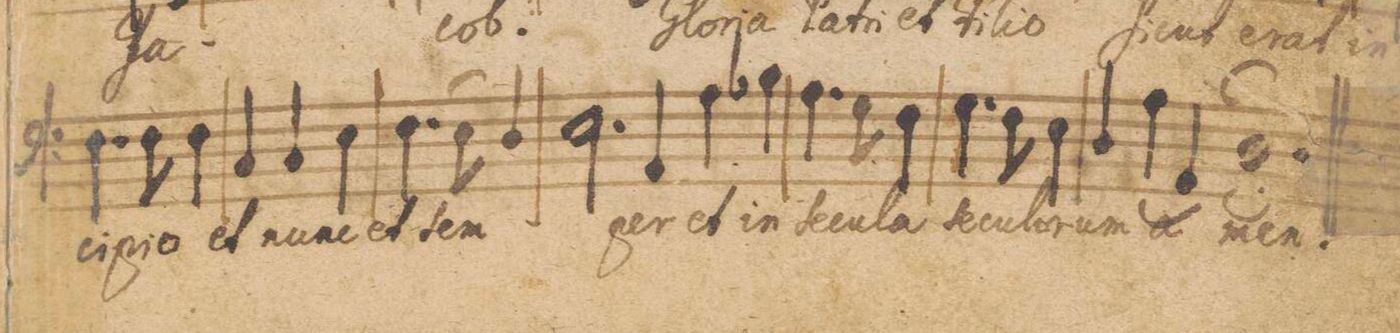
**kern	**text	**text
*I"Baſsus.	*	*
*clefF4	*	*
*k[]	*	*
*met(C|)	*	*
*M3/4	*	*
4.F\	-ci-	.
8F\	-pi-	.
4F\	-o	.
=54	=54	=54
4C/	et	.
4C/	nunc	.
4E\	et	.
=55	=55	=55
4.F\	sem-	.
(8E\	.	.
4D/)	.	.
=56	=56	=56
2.E\	.	.
=57-	=57	=57
4AA/	-per	.
4A\	et	.
4B-X\	in	.
=58	=58	=58
4.A\	se-	.
8G\	-cu-	.
4F\	-la	.
=59	=59	=59
4.G\	se-	.
8F\	-cu-	.
4E\	-lo-	.
=60	=60	=60
4D/	-rum	.
(<4A\	a-	.
4AA/)	.	.
=61	=61	=61
1.D\;;	-men.	.
==	==	==
*-	*-	*-
